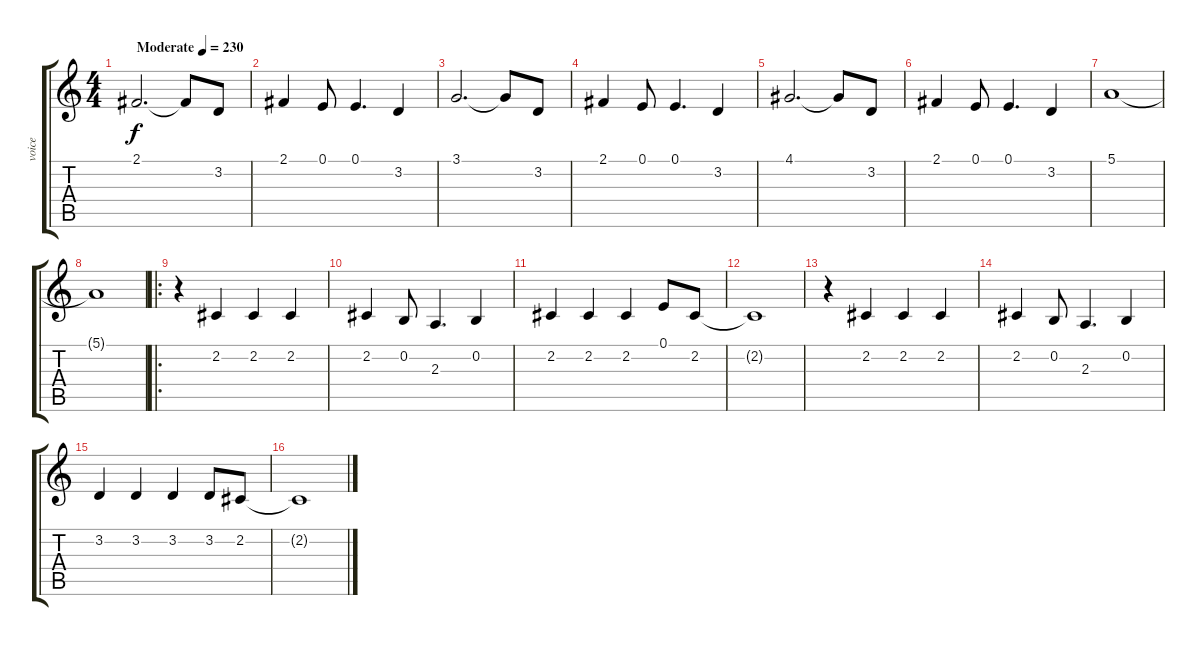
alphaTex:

\track ("voice" "voice") {instrument electricgrandpiano}
\staff {score tabs}
\tuning (E4 B3 G3 D3 A2 E2) {hide}
\ts (4 4)
\tempo (230 "Moderate")
\clef g2
\ks c
2.1.2{d dy f instrument electricgrandpiano} 2.1{t}.8 3.2.8 |
2.1.4 0.1.8 0.1.4{d} 3.2.4 |
3.1.2{d} 3.1{t}.8 3.2.8 |
2.1.4 0.1.8 0.1.4{d} 3.2.4 |
4.1.2{d} 4.1{t}.8 3.2.8 |
2.1.4 0.1.8 0.1.4{d} 3.2.4 |
5.1.1 |
5.1{t}.1 |
\ro
r.4 2.2.4 2.2.4 2.2.4 |
2.2.4 0.2.8 2.3.4{d} 0.2.4 |
2.2.4 2.2.4 2.2.4 0.1.8 2.2.8 |
2.2{t}.1 |
r.4 2.2.4 2.2.4 2.2.4 |
2.2.4 0.2.8 2.3.4{d} 0.2.4 |
3.2.4 3.2.4 3.2.4 3.2.8 2.2.8 |
2.2{t}.1
